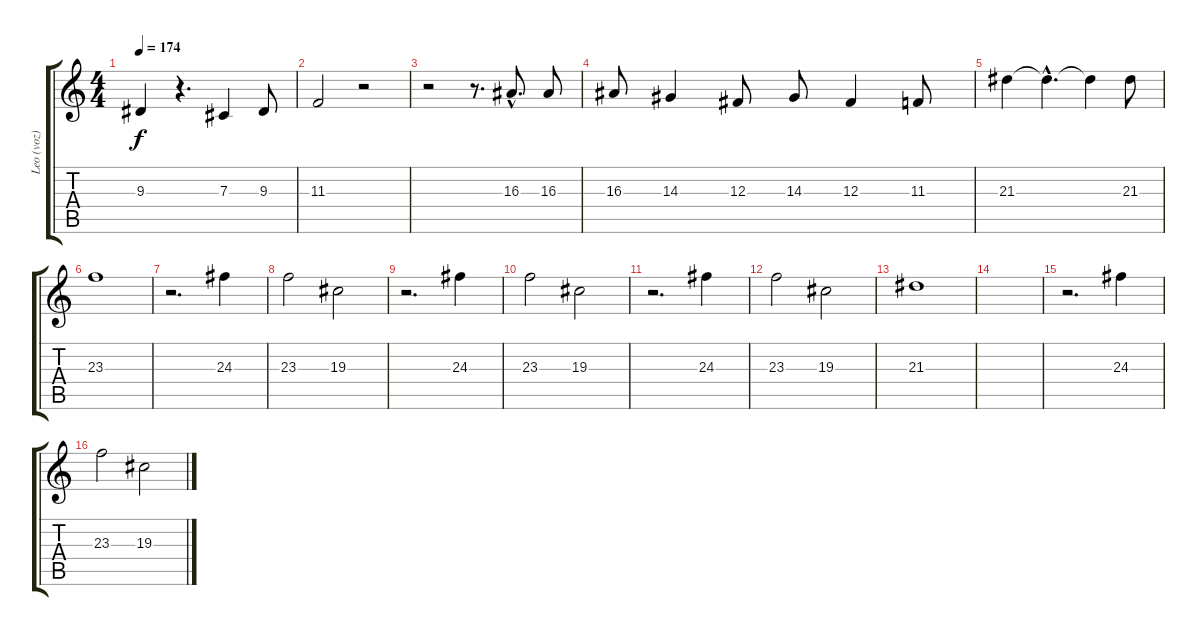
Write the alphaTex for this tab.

\track ("Leo (voz)" "Leo (voz)") {instrument oboe}
\staff {score tabs}
\tuning (Eb4 Bb3 Gb3 Db3 Ab2 Eb2) {hide}
\ts (4 4)
\tempo 174
\clef g2
\ks c
9.3.4{dy f} r.4{d} 7.3.4 9.3.8 |
11.3.2 r.2 |
r.2 r.8{d} 16.3{hac}.8{d} 16.3.8 |
16.3.8 14.3.4 12.3.8 14.3.8 12.3.4 11.3.8 |
21.3.4 21.3{hac t}.4{d} 21.3{t}.4 21.3.8 |
23.3.1 |
r.2{d} 24.3.4 |
23.3.2 19.3.2 |
r.2{d} 24.3.4 |
23.3.2 19.3.2 |
r.2{d} 24.3.4 |
23.3.2 19.3.2 |
21.3.1 |
|
r.2{d} 24.3.4 |
23.3.2 19.3.2
